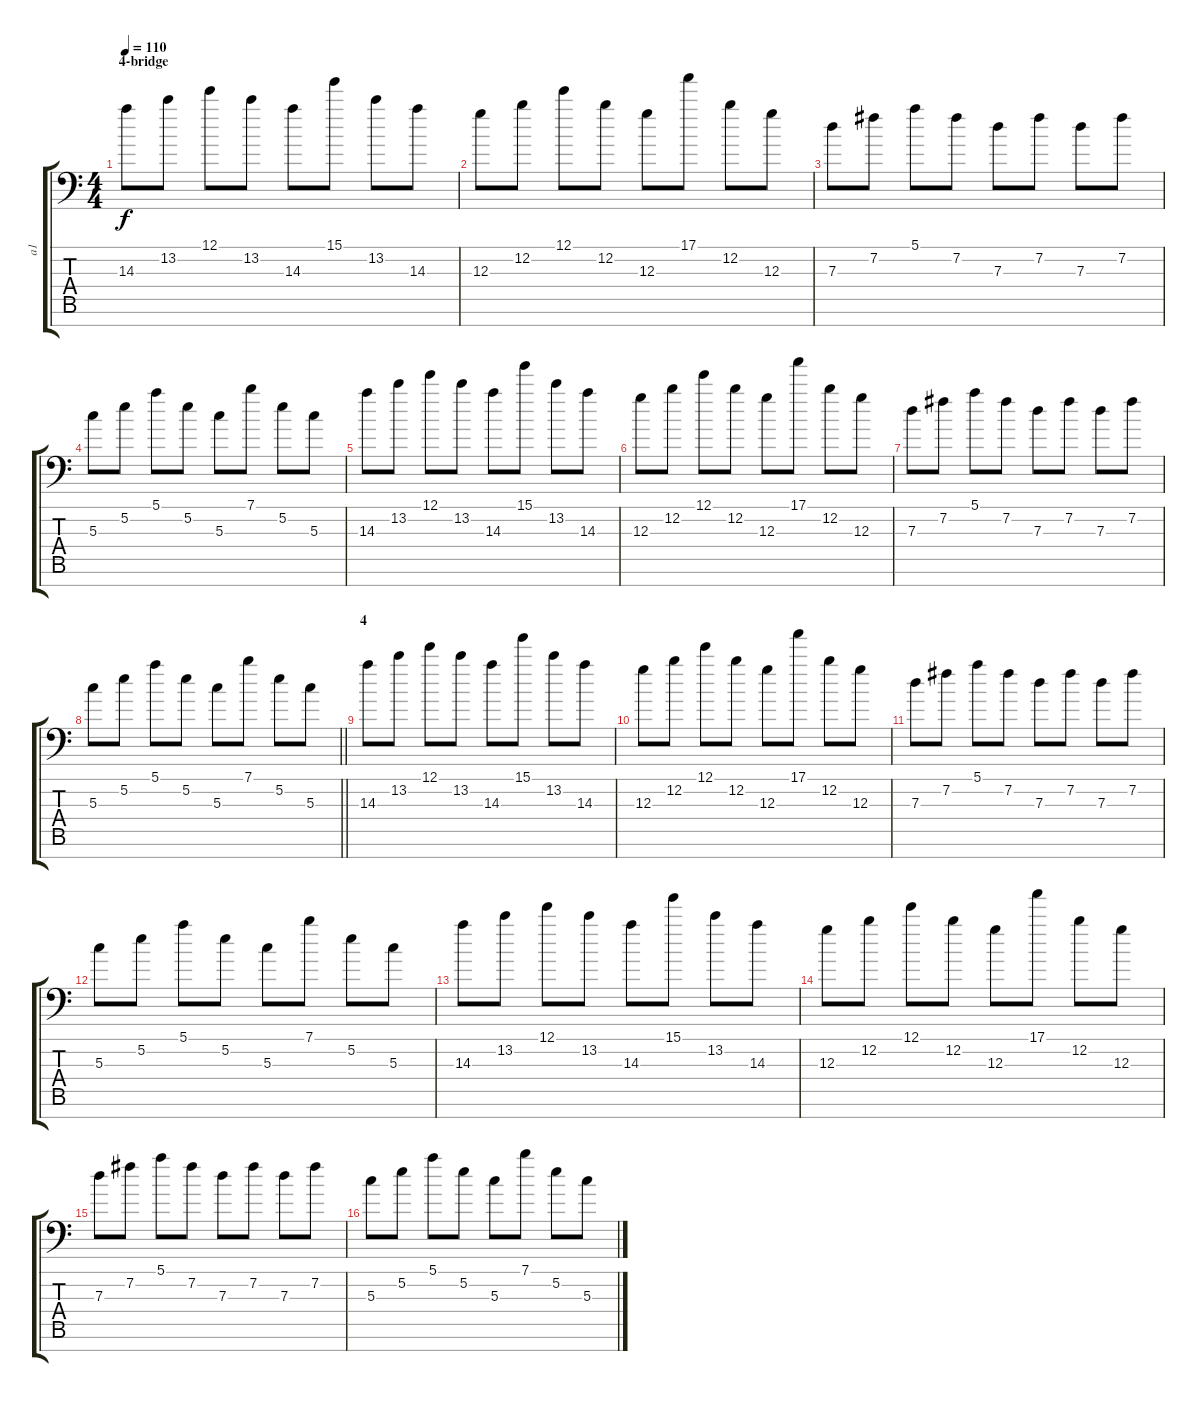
\track ("a1" "a1") {instrument electricguitarjazz}
\staff {score tabs}
\tuning (E4 B3 G3 D3 A2 E2 A1) {hide}
\ts (4 4)
\section ("" "4-bridge")
\tempo 110
\clef f4
\ks c
14.3.8{dy f} 13.2.8 12.1.8 13.2.8 14.3.8 15.1.8 13.2.8 14.3.8 |
12.3.8 12.2.8 12.1.8 12.2.8 12.3.8 17.1.8 12.2.8 12.3.8 |
7.3.8 7.2.8 5.1.8 7.2.8 7.3.8 7.2.8 7.3.8 7.2.8 |
5.3.8 5.2.8 5.1.8 5.2.8 5.3.8 7.1.8 5.2.8 5.3.8 |
14.3.8 13.2.8 12.1.8 13.2.8 14.3.8 15.1.8 13.2.8 14.3.8 |
12.3.8 12.2.8 12.1.8 12.2.8 12.3.8 17.1.8 12.2.8 12.3.8 |
7.3.8 7.2.8 5.1.8 7.2.8 7.3.8 7.2.8 7.3.8 7.2.8 |
\barLineRight lightlight
5.3.8 5.2.8 5.1.8 5.2.8 5.3.8 7.1.8 5.2.8 5.3.8 |
\section ("" "4")
14.3.8 13.2.8 12.1.8 13.2.8 14.3.8 15.1.8 13.2.8 14.3.8 |
12.3.8 12.2.8 12.1.8 12.2.8 12.3.8 17.1.8 12.2.8 12.3.8 |
7.3.8 7.2.8 5.1.8 7.2.8 7.3.8 7.2.8 7.3.8 7.2.8 |
5.3.8 5.2.8 5.1.8 5.2.8 5.3.8 7.1.8 5.2.8 5.3.8 |
14.3.8 13.2.8 12.1.8 13.2.8 14.3.8 15.1.8 13.2.8 14.3.8 |
12.3.8 12.2.8 12.1.8 12.2.8 12.3.8 17.1.8 12.2.8 12.3.8 |
7.3.8 7.2.8 5.1.8 7.2.8 7.3.8 7.2.8 7.3.8 7.2.8 |
5.3.8 5.2.8 5.1.8 5.2.8 5.3.8 7.1.8 5.2.8 5.3.8
